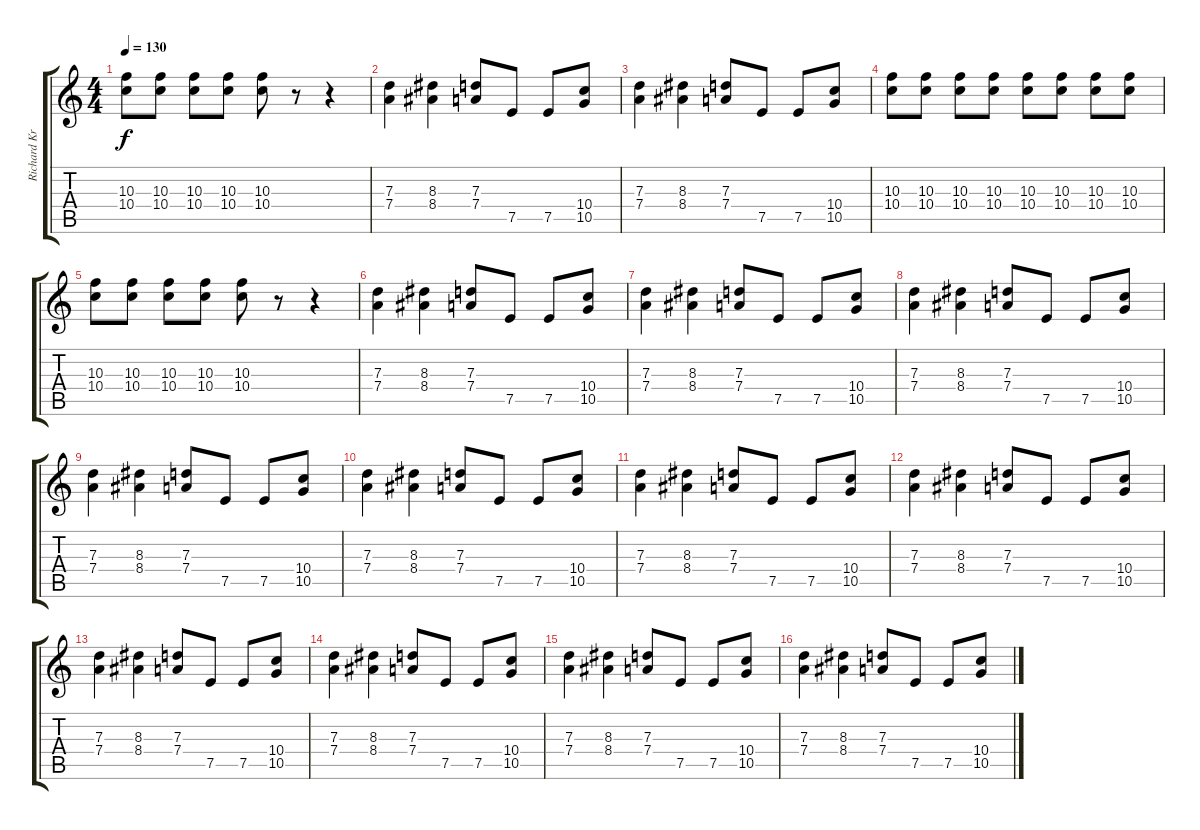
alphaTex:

\track ("Richard Kruspe" "Richard Kr") {instrument distortionguitar}
\staff {score tabs}
\tuning (E4 B3 G3 D3 A2 E2) {hide}
\ts (4 4)
\tempo 130
\clef g2
\ks c
(10.3 10.4).8{dy f} (10.3 10.4).8 (10.3 10.4).8 (10.3 10.4).8 (10.3 10.4).8 r.8 r.4 |
(7.3 7.4).4 (8.3 8.4).4 (7.3 7.4).8 7.5.8 7.5.8 (10.4 10.5).8 |
(7.3 7.4).4 (8.3 8.4).4 (7.3 7.4).8 7.5.8 7.5.8 (10.4 10.5).8 |
(10.3 10.4).8 (10.3 10.4).8 (10.3 10.4).8 (10.3 10.4).8 (10.3 10.4).8 (10.3 10.4).8 (10.3 10.4).8 (10.3 10.4).8 |
(10.3 10.4).8 (10.3 10.4).8 (10.3 10.4).8 (10.3 10.4).8 (10.3 10.4).8 r.8 r.4 |
(7.3 7.4).4 (8.3 8.4).4 (7.3 7.4).8 7.5.8 7.5.8 (10.4 10.5).8 |
(7.3 7.4).4 (8.3 8.4).4 (7.3 7.4).8 7.5.8 7.5.8 (10.4 10.5).8 |
(7.3 7.4).4 (8.3 8.4).4 (7.3 7.4).8 7.5.8 7.5.8 (10.4 10.5).8 |
(7.3 7.4).4 (8.3 8.4).4 (7.3 7.4).8 7.5.8 7.5.8 (10.4 10.5).8 |
(7.3 7.4).4 (8.3 8.4).4 (7.3 7.4).8 7.5.8 7.5.8 (10.4 10.5).8 |
(7.3 7.4).4 (8.3 8.4).4 (7.3 7.4).8 7.5.8 7.5.8 (10.4 10.5).8 |
(7.3 7.4).4 (8.3 8.4).4 (7.3 7.4).8 7.5.8 7.5.8 (10.4 10.5).8 |
(7.3 7.4).4 (8.3 8.4).4 (7.3 7.4).8 7.5.8 7.5.8 (10.4 10.5).8 |
(7.3 7.4).4 (8.3 8.4).4 (7.3 7.4).8 7.5.8 7.5.8 (10.4 10.5).8 |
(7.3 7.4).4 (8.3 8.4).4 (7.3 7.4).8 7.5.8 7.5.8 (10.4 10.5).8 |
(7.3 7.4).4 (8.3 8.4).4 (7.3 7.4).8 7.5.8 7.5.8 (10.4 10.5).8
